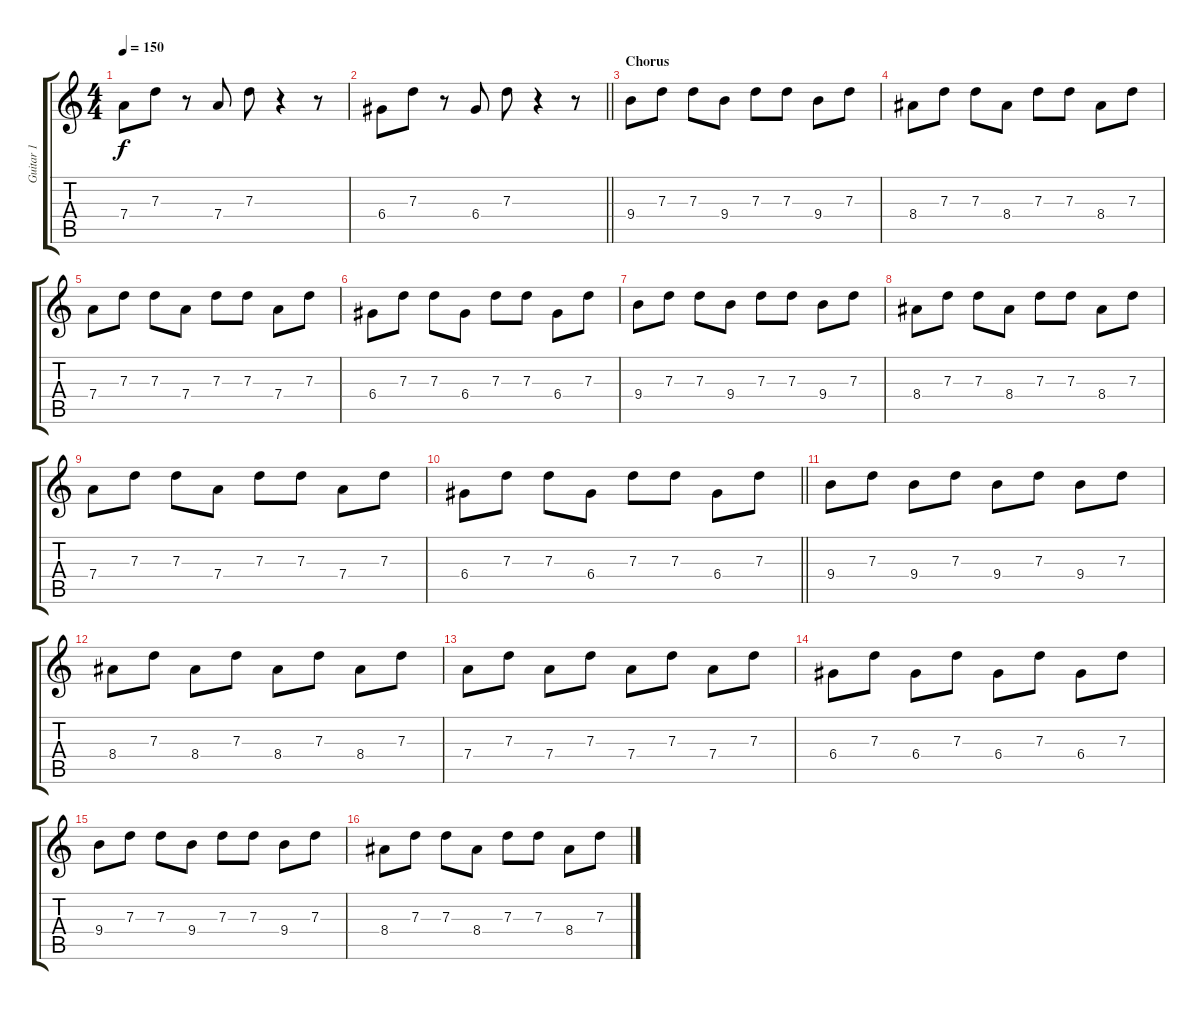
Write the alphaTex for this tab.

\track ("Guitar 1" "Guitar 1") {instrument distortionguitar}
\staff {score tabs}
\tuning (E4 B3 G3 D3 A2 E2) {hide}
\ts (4 4)
\tempo 150
\clef g2
\ks c
7.4.8{dy f} 7.3.8 r.8 7.4.8 7.3.8 r.4 r.8 |
\barLineRight lightlight
6.4.8 7.3.8 r.8 6.4.8 7.3.8 r.4 r.8 |
\section ("" "Chorus")
9.4.8 7.3.8 7.3.8 9.4.8 7.3.8 7.3.8 9.4.8 7.3.8 |
8.4.8 7.3.8 7.3.8 8.4.8 7.3.8 7.3.8 8.4.8 7.3.8 |
7.4.8 7.3.8 7.3.8 7.4.8 7.3.8 7.3.8 7.4.8 7.3.8 |
6.4.8 7.3.8 7.3.8 6.4.8 7.3.8 7.3.8 6.4.8 7.3.8 |
9.4.8 7.3.8 7.3.8 9.4.8 7.3.8 7.3.8 9.4.8 7.3.8 |
8.4.8 7.3.8 7.3.8 8.4.8 7.3.8 7.3.8 8.4.8 7.3.8 |
7.4.8 7.3.8 7.3.8 7.4.8 7.3.8 7.3.8 7.4.8 7.3.8 |
\barLineRight lightlight
6.4.8 7.3.8 7.3.8 6.4.8 7.3.8 7.3.8 6.4.8 7.3.8 |
9.4.8 7.3.8 9.4.8 7.3.8 9.4.8 7.3.8 9.4.8 7.3.8 |
8.4.8 7.3.8 8.4.8 7.3.8 8.4.8 7.3.8 8.4.8 7.3.8 |
7.4.8 7.3.8 7.4.8 7.3.8 7.4.8 7.3.8 7.4.8 7.3.8 |
6.4.8 7.3.8 6.4.8 7.3.8 6.4.8 7.3.8 6.4.8 7.3.8 |
9.4.8 7.3.8 7.3.8 9.4.8 7.3.8 7.3.8 9.4.8 7.3.8 |
8.4.8 7.3.8 7.3.8 8.4.8 7.3.8 7.3.8 8.4.8 7.3.8
